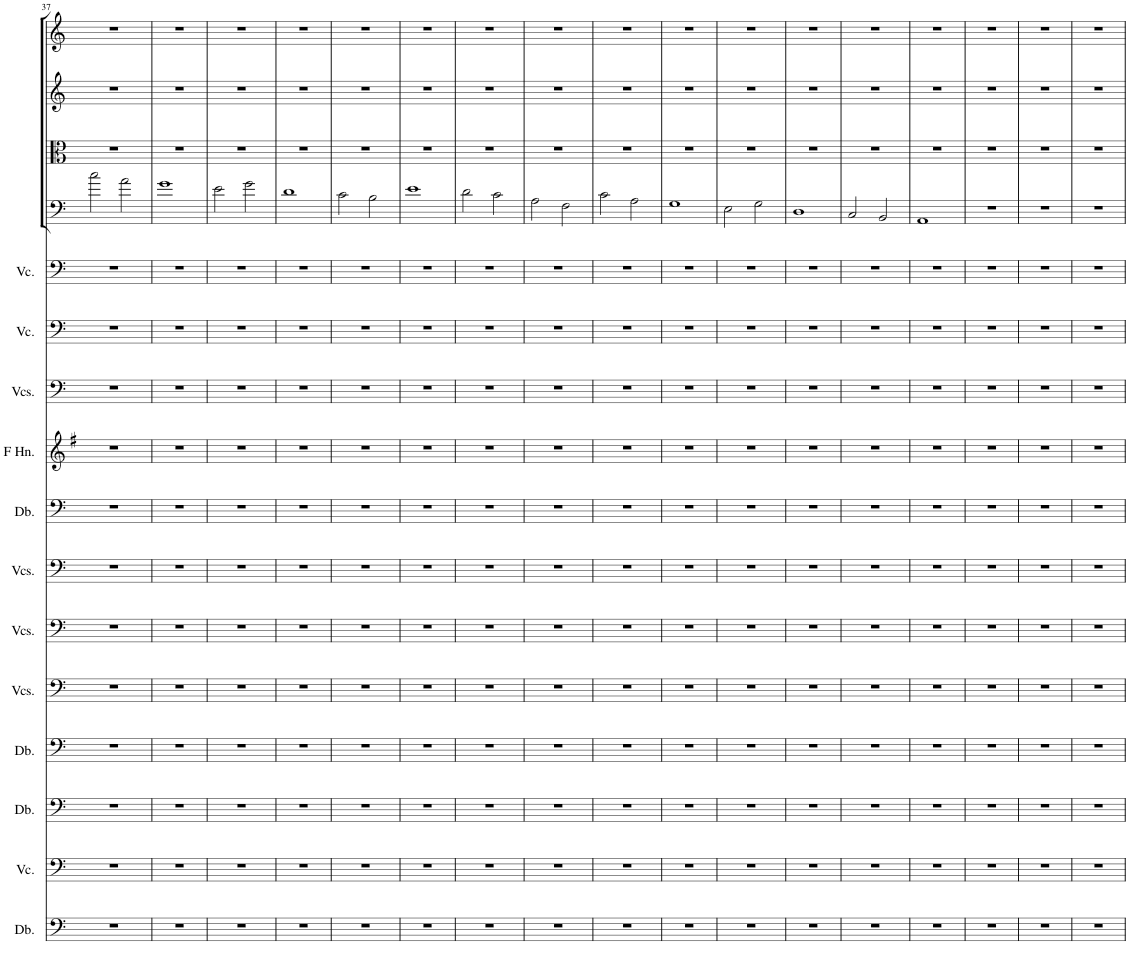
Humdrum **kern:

**kern	**kern	**kern	**kern	**kern	**kern	**kern	**kern	**kern	**kern	**kern	**kern	**kern	**kern	**kern	**kern
*part16	*part15	*part14	*part13	*part12	*part11	*part10	*part9	*part8	*part7	*part6	*part5	*part4	*part3	*part2	*part1
*staff16	*staff15	*staff14	*staff13	*staff12	*staff11	*staff10	*staff9	*staff8	*staff7	*staff6	*staff5	*staff4	*staff3	*staff2	*staff1
*I"Double Bass	*I"Violoncello	*I"Double Bass	*I"Double Bass	*I"Violoncellos	*I"Violoncellos	*I"Violoncellos	*I"Double Bass	*I"Horn in F	*I"Violoncellos	*I"Violoncello	*I"Violoncello	*I"Violoncello	*I"Viola	*I"Violin II	*I"Violin I
*I'Db.	*I'Vc.	*I'Db.	*I'Db.	*I'Vcs.	*I'Vcs.	*I'Vcs.	*I'Db.	*	*I'Vcs.	*I'Vc.	*I'Vc.	*I'Vc	*I'Vla	*I'Vln	*I'Vln
!!LO:PB:g=z
*clefF4	*clefF4	*clefF4	*clefF4	*clefF4	*clefF4	*clefF4	*clefF4	*clefG2	*clefF4	*clefF4	*clefF4	*clefF4	*clefC3	*clefG2	*clefG2
*Trd7c12	*	*Trd7c12	*Trd7c12	*	*	*	*Trd7c12	*Trd4c7	*	*	*	*	*	*	*
*k[]	*k[]	*k[]	*k[]	*k[]	*k[]	*k[]	*k[]	*k[f#]	*k[]	*k[]	*k[]	*k[]	*k[]	*k[]	*k[]
*M4/4	*M4/4	*M4/4	*M4/4	*M4/4	*M4/4	*M4/4	*M4/4	*M4/4	*M4/4	*M4/4	*M4/4	*M4/4	*M4/4	*M4/4	*M4/4
=37	=37	=37	=37	=37	=37	=37	=37	=37	=37	=37	=37	=37	=37	=37	=37
1r	1r	1r	1r	1r	1r	1r	1r	1r	1r	1r	1r	2cc\	1r	1r	1r
.	.	.	.	.	.	.	.	.	.	.	.	2a\	.	.	.
=38	=38	=38	=38	=38	=38	=38	=38	=38	=38	=38	=38	=38	=38	=38	=38
1r	1r	1r	1r	1r	1r	1r	1r	1r	1r	1r	1r	1g	1r	1r	1r
=39	=39	=39	=39	=39	=39	=39	=39	=39	=39	=39	=39	=39	=39	=39	=39
1r	1r	1r	1r	1r	1r	1r	1r	1r	1r	1r	1r	2e\	1r	1r	1r
.	.	.	.	.	.	.	.	.	.	.	.	2g\	.	.	.
=40	=40	=40	=40	=40	=40	=40	=40	=40	=40	=40	=40	=40	=40	=40	=40
1r	1r	1r	1r	1r	1r	1r	1r	1r	1r	1r	1r	1d	1r	1r	1r
=41	=41	=41	=41	=41	=41	=41	=41	=41	=41	=41	=41	=41	=41	=41	=41
1r	1r	1r	1r	1r	1r	1r	1r	1r	1r	1r	1r	2c\	1r	1r	1r
.	.	.	.	.	.	.	.	.	.	.	.	2B\	.	.	.
=42	=42	=42	=42	=42	=42	=42	=42	=42	=42	=42	=42	=42	=42	=42	=42
1r	1r	1r	1r	1r	1r	1r	1r	1r	1r	1r	1r	1e	1r	1r	1r
=43	=43	=43	=43	=43	=43	=43	=43	=43	=43	=43	=43	=43	=43	=43	=43
1r	1r	1r	1r	1r	1r	1r	1r	1r	1r	1r	1r	2d\	1r	1r	1r
.	.	.	.	.	.	.	.	.	.	.	.	2c\	.	.	.
=44	=44	=44	=44	=44	=44	=44	=44	=44	=44	=44	=44	=44	=44	=44	=44
1r	1r	1r	1r	1r	1r	1r	1r	1r	1r	1r	1r	2A\	1r	1r	1r
.	.	.	.	.	.	.	.	.	.	.	.	2F\	.	.	.
=45	=45	=45	=45	=45	=45	=45	=45	=45	=45	=45	=45	=45	=45	=45	=45
1r	1r	1r	1r	1r	1r	1r	1r	1r	1r	1r	1r	2c\	1r	1r	1r
.	.	.	.	.	.	.	.	.	.	.	.	2A\	.	.	.
=46	=46	=46	=46	=46	=46	=46	=46	=46	=46	=46	=46	=46	=46	=46	=46
1r	1r	1r	1r	1r	1r	1r	1r	1r	1r	1r	1r	1G	1r	1r	1r
=47	=47	=47	=47	=47	=47	=47	=47	=47	=47	=47	=47	=47	=47	=47	=47
1r	1r	1r	1r	1r	1r	1r	1r	1r	1r	1r	1r	2E\	1r	1r	1r
.	.	.	.	.	.	.	.	.	.	.	.	2G\	.	.	.
=48	=48	=48	=48	=48	=48	=48	=48	=48	=48	=48	=48	=48	=48	=48	=48
1r	1r	1r	1r	1r	1r	1r	1r	1r	1r	1r	1r	1D	1r	1r	1r
=49	=49	=49	=49	=49	=49	=49	=49	=49	=49	=49	=49	=49	=49	=49	=49
1r	1r	1r	1r	1r	1r	1r	1r	1r	1r	1r	1r	2C/	1r	1r	1r
.	.	.	.	.	.	.	.	.	.	.	.	2BB/	.	.	.
=50	=50	=50	=50	=50	=50	=50	=50	=50	=50	=50	=50	=50	=50	=50	=50
1r	1r	1r	1r	1r	1r	1r	1r	1r	1r	1r	1r	1AA	1r	1r	1r
=51	=51	=51	=51	=51	=51	=51	=51	=51	=51	=51	=51	=51	=51	=51	=51
1r	1r	1r	1r	1r	1r	1r	1r	1r	1r	1r	1r	1r	1r	1r	1r
=52	=52	=52	=52	=52	=52	=52	=52	=52	=52	=52	=52	=52	=52	=52	=52
1r	1r	1r	1r	1r	1r	1r	1r	1r	1r	1r	1r	1r	1r	1r	1r
=53	=53	=53	=53	=53	=53	=53	=53	=53	=53	=53	=53	=53	=53	=53	=53
1r	1r	1r	1r	1r	1r	1r	1r	1r	1r	1r	1r	1r	1r	1r	1r
=	=	=	=	=	=	=	=	=	=	=	=	=	=	=	=
*-	*-	*-	*-	*-	*-	*-	*-	*-	*-	*-	*-	*-	*-	*-	*-
